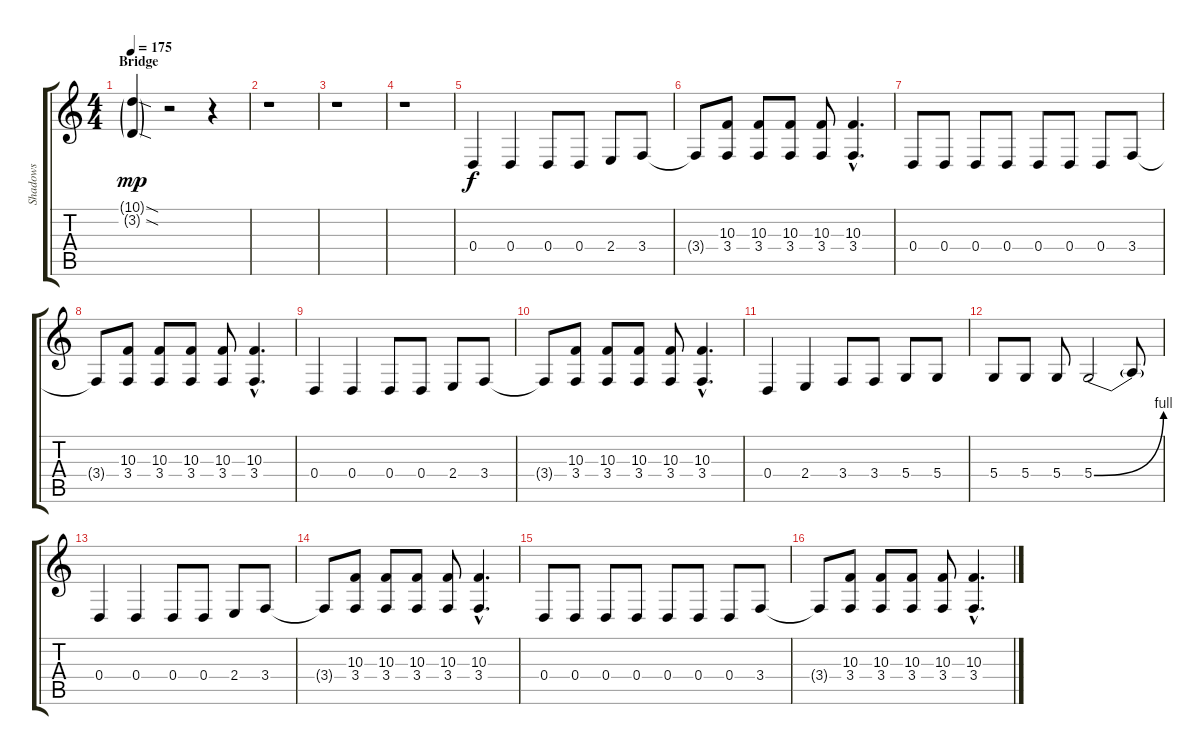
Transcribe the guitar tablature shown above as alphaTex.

\track ("Shadows" "Shadows") {instrument tenorsax}
\staff {score tabs}
\tuning (E4 B3 G3 D3 A2 D2) {hide}
\ts (4 4)
\section ("" "Bridge")
\tempo 175
\clef g2
\ks c
(10.1{sod g} 3.2{sod g}).4{dy mp} r.2 r.4 |
r.1 |
r.1 |
r.1 |
0.4.4{dy f} 0.4.4 0.4.8 0.4.8 2.4.8 3.4.8 |
3.4{t}.8 (10.3 3.4).8 (10.3 3.4).8 (10.3 3.4).8 (10.3 3.4).8 (10.3{hac} 3.4{hac}).4{d} |
0.4.8 0.4.8 0.4.8 0.4.8 0.4.8 0.4.8 0.4.8 3.4.8 |
3.4{t}.8 (10.3 3.4).8 (10.3 3.4).8 (10.3 3.4).8 (10.3 3.4).8 (10.3{hac} 3.4{hac}).4{d} |
0.4.4 0.4.4 0.4.8 0.4.8 2.4.8 3.4.8 |
3.4{t}.8 (10.3 3.4).8 (10.3 3.4).8 (10.3 3.4).8 (10.3 3.4).8 (10.3{hac} 3.4{hac}).4{d} |
0.4.4 2.4.4 3.4.8 3.4.8 5.4.8 5.4.8 |
5.4.8 5.4.8 5.4.8 5.4{be (bend 0 0 60 4)}.2 5.4{t}.8 |
0.4.4 0.4.4 0.4.8 0.4.8 2.4.8 3.4.8 |
3.4{t}.8 (10.3 3.4).8 (10.3 3.4).8 (10.3 3.4).8 (10.3 3.4).8 (10.3{hac} 3.4{hac}).4{d} |
0.4.8 0.4.8 0.4.8 0.4.8 0.4.8 0.4.8 0.4.8 3.4.8 |
3.4{t}.8 (10.3 3.4).8 (10.3 3.4).8 (10.3 3.4).8 (10.3 3.4).8 (10.3{hac} 3.4{hac}).4{d}
